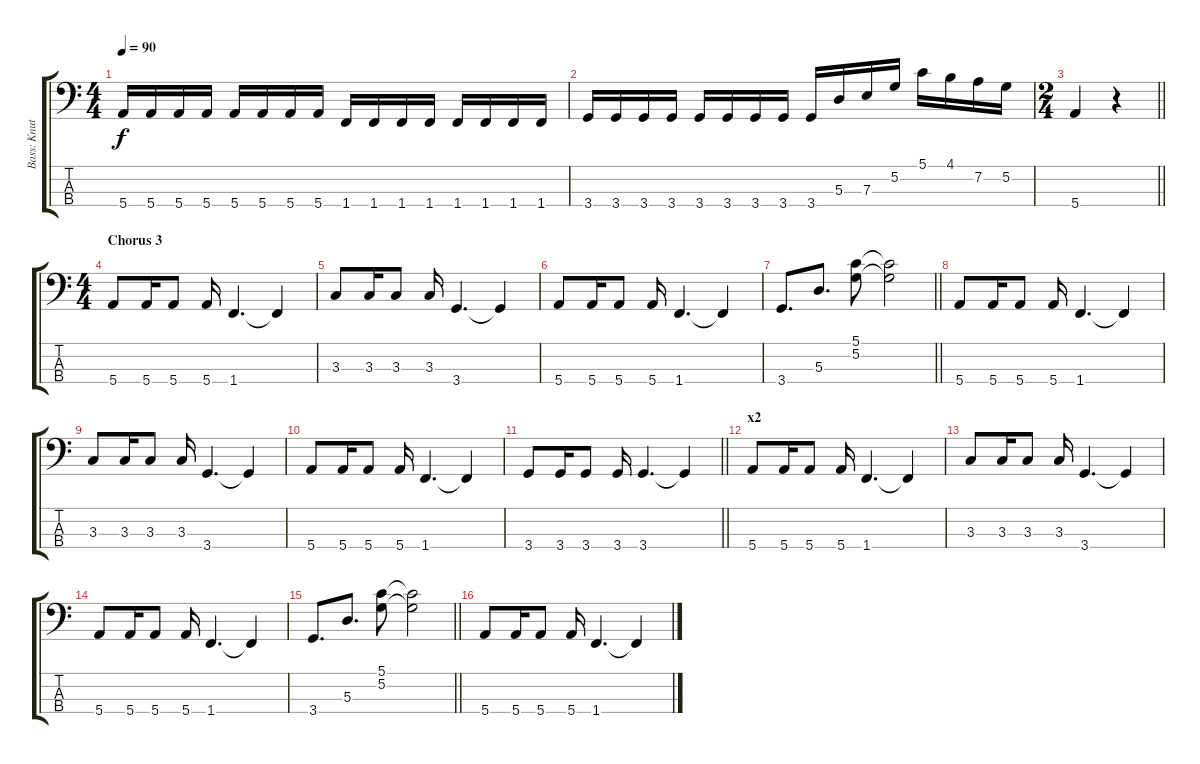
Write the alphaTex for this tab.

\track ("Bass: Knut Egil Tøftum" "Bass: Knut") {instrument electricbassfinger}
\staff {score tabs}
\tuning (G2 D2 A1 E1) {hide}
\ts (4 4)
\tempo 90
\clef f4
\ks aminor
5.4.16{dy f} 5.4.16 5.4.16 5.4.16 5.4.16 5.4.16 5.4.16 5.4.16 1.4.16 1.4.16 1.4.16 1.4.16 1.4.16 1.4.16 1.4.16 1.4.16 |
3.4.16 3.4.16 3.4.16 3.4.16 3.4.16 3.4.16 3.4.16 3.4.16 3.4.16 5.3.16 7.3.16 5.2.16 5.1.16 4.1.16 7.2.16 5.2.16 |
\ts (2 4)
\barLineRight lightlight
5.4.4 r.4 |
\ts (4 4)
\section ("" "Chorus 3")
5.4.8 5.4.16 5.4.8 5.4.16 1.4.4{d} 1.4{t}.4 |
3.3.8 3.3.16 3.3.8 3.3.16 3.4.4{d} 3.4{t}.4 |
5.4.8 5.4.16 5.4.8 5.4.16 1.4.4{d} 1.4{t}.4 |
\barLineRight lightlight
3.4.8{d} 5.3.8{d} (5.1 5.2).8 (5.1{t} 5.2{t}).2 |
5.4.8 5.4.16 5.4.8 5.4.16 1.4.4{d} 1.4{t}.4 |
3.3.8 3.3.16 3.3.8 3.3.16 3.4.4{d} 3.4{t}.4 |
5.4.8 5.4.16 5.4.8 5.4.16 1.4.4{d} 1.4{t}.4 |
\barLineRight lightlight
3.4.8 3.4.16 3.4.8 3.4.16 3.4.4{d} 3.4{t}.4 |
\section ("" "x2")
5.4.8 5.4.16 5.4.8 5.4.16 1.4.4{d} 1.4{t}.4 |
3.3.8 3.3.16 3.3.8 3.3.16 3.4.4{d} 3.4{t}.4 |
5.4.8 5.4.16 5.4.8 5.4.16 1.4.4{d} 1.4{t}.4 |
\barLineRight lightlight
3.4.8{d} 5.3.8{d} (5.1 5.2).8 (5.1{t} 5.2{t}).2 |
5.4.8 5.4.16 5.4.8 5.4.16 1.4.4{d} 1.4{t}.4
